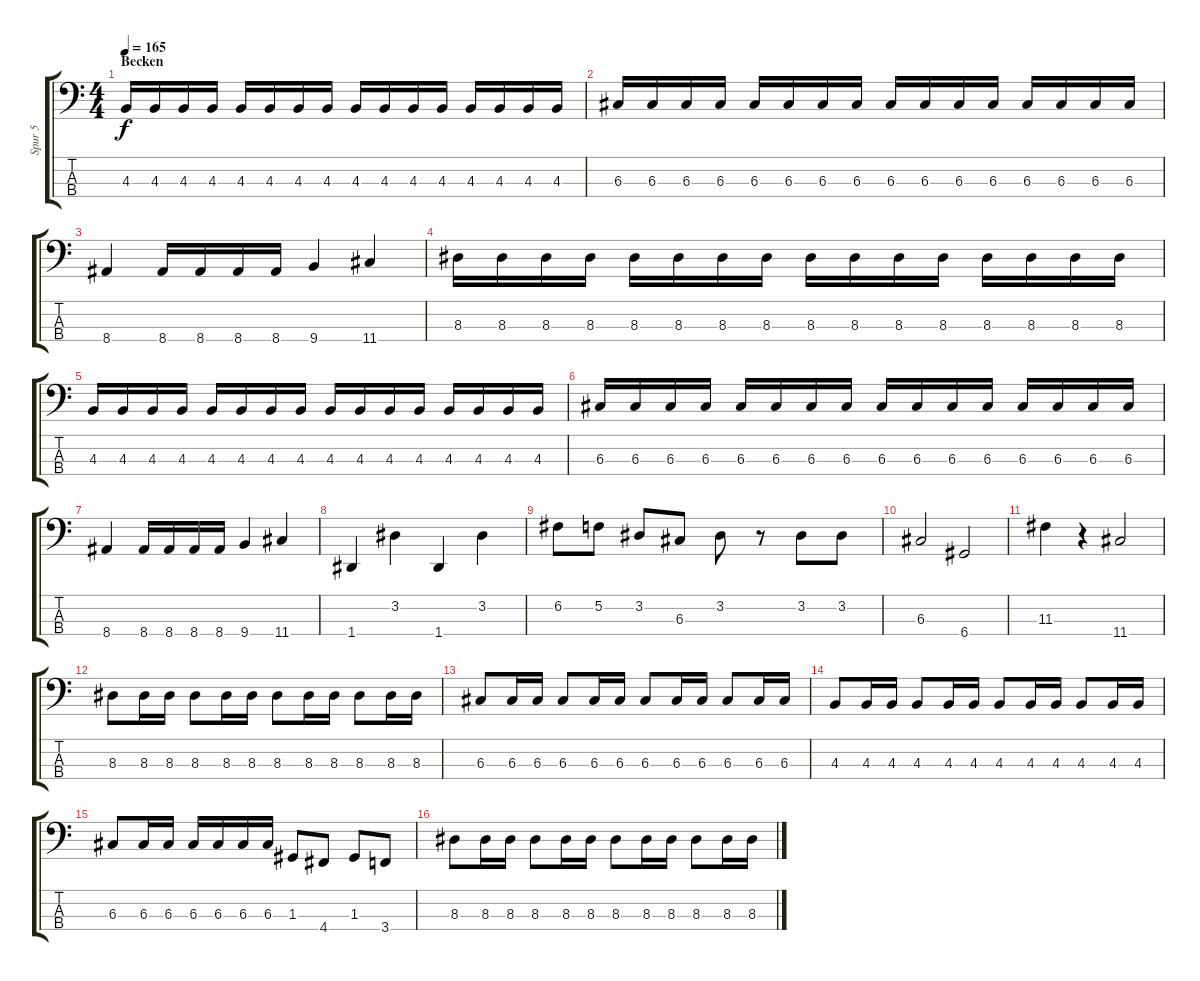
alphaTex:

\track ("Spur 5" "Spur 5") {instrument electricbasspick}
\staff {score tabs}
\tuning (F2 C2 G1 D1) {hide}
\ts (4 4)
\section ("" "Becken")
\tempo 165
\clef f4
\ks c
4.3.16{dy f} 4.3.16 4.3.16 4.3.16 4.3.16 4.3.16 4.3.16 4.3.16 4.3.16 4.3.16 4.3.16 4.3.16 4.3.16 4.3.16 4.3.16 4.3.16 |
6.3.16 6.3.16 6.3.16 6.3.16 6.3.16 6.3.16 6.3.16 6.3.16 6.3.16 6.3.16 6.3.16 6.3.16 6.3.16 6.3.16 6.3.16 6.3.16 |
8.4.4 8.4.16 8.4.16 8.4.16 8.4.16 9.4.4 11.4.4 |
8.3.16 8.3.16 8.3.16 8.3.16 8.3.16 8.3.16 8.3.16 8.3.16 8.3.16 8.3.16 8.3.16 8.3.16 8.3.16 8.3.16 8.3.16 8.3.16 |
4.3.16 4.3.16 4.3.16 4.3.16 4.3.16 4.3.16 4.3.16 4.3.16 4.3.16 4.3.16 4.3.16 4.3.16 4.3.16 4.3.16 4.3.16 4.3.16 |
6.3.16 6.3.16 6.3.16 6.3.16 6.3.16 6.3.16 6.3.16 6.3.16 6.3.16 6.3.16 6.3.16 6.3.16 6.3.16 6.3.16 6.3.16 6.3.16 |
8.4.4 8.4.16 8.4.16 8.4.16 8.4.16 9.4.4 11.4.4 |
1.4.4 3.2.4 1.4.4 3.2.4 |
6.2.8 5.2.8 3.2.8 6.3.8 3.2.8 r.8 3.2.8 3.2.8 |
6.3.2 6.4.2 |
11.3.4 r.4 11.4.2 |
8.3.8 8.3.16 8.3.16 8.3.8 8.3.16 8.3.16 8.3.8 8.3.16 8.3.16 8.3.8 8.3.16 8.3.16 |
6.3.8 6.3.16 6.3.16 6.3.8 6.3.16 6.3.16 6.3.8 6.3.16 6.3.16 6.3.8 6.3.16 6.3.16 |
4.3.8 4.3.16 4.3.16 4.3.8 4.3.16 4.3.16 4.3.8 4.3.16 4.3.16 4.3.8 4.3.16 4.3.16 |
6.3.8 6.3.16 6.3.16 6.3.16 6.3.16 6.3.16 6.3.16 1.3.8 4.4.8 1.3.8 3.4.8 |
8.3.8 8.3.16 8.3.16 8.3.8 8.3.16 8.3.16 8.3.8 8.3.16 8.3.16 8.3.8 8.3.16 8.3.16
